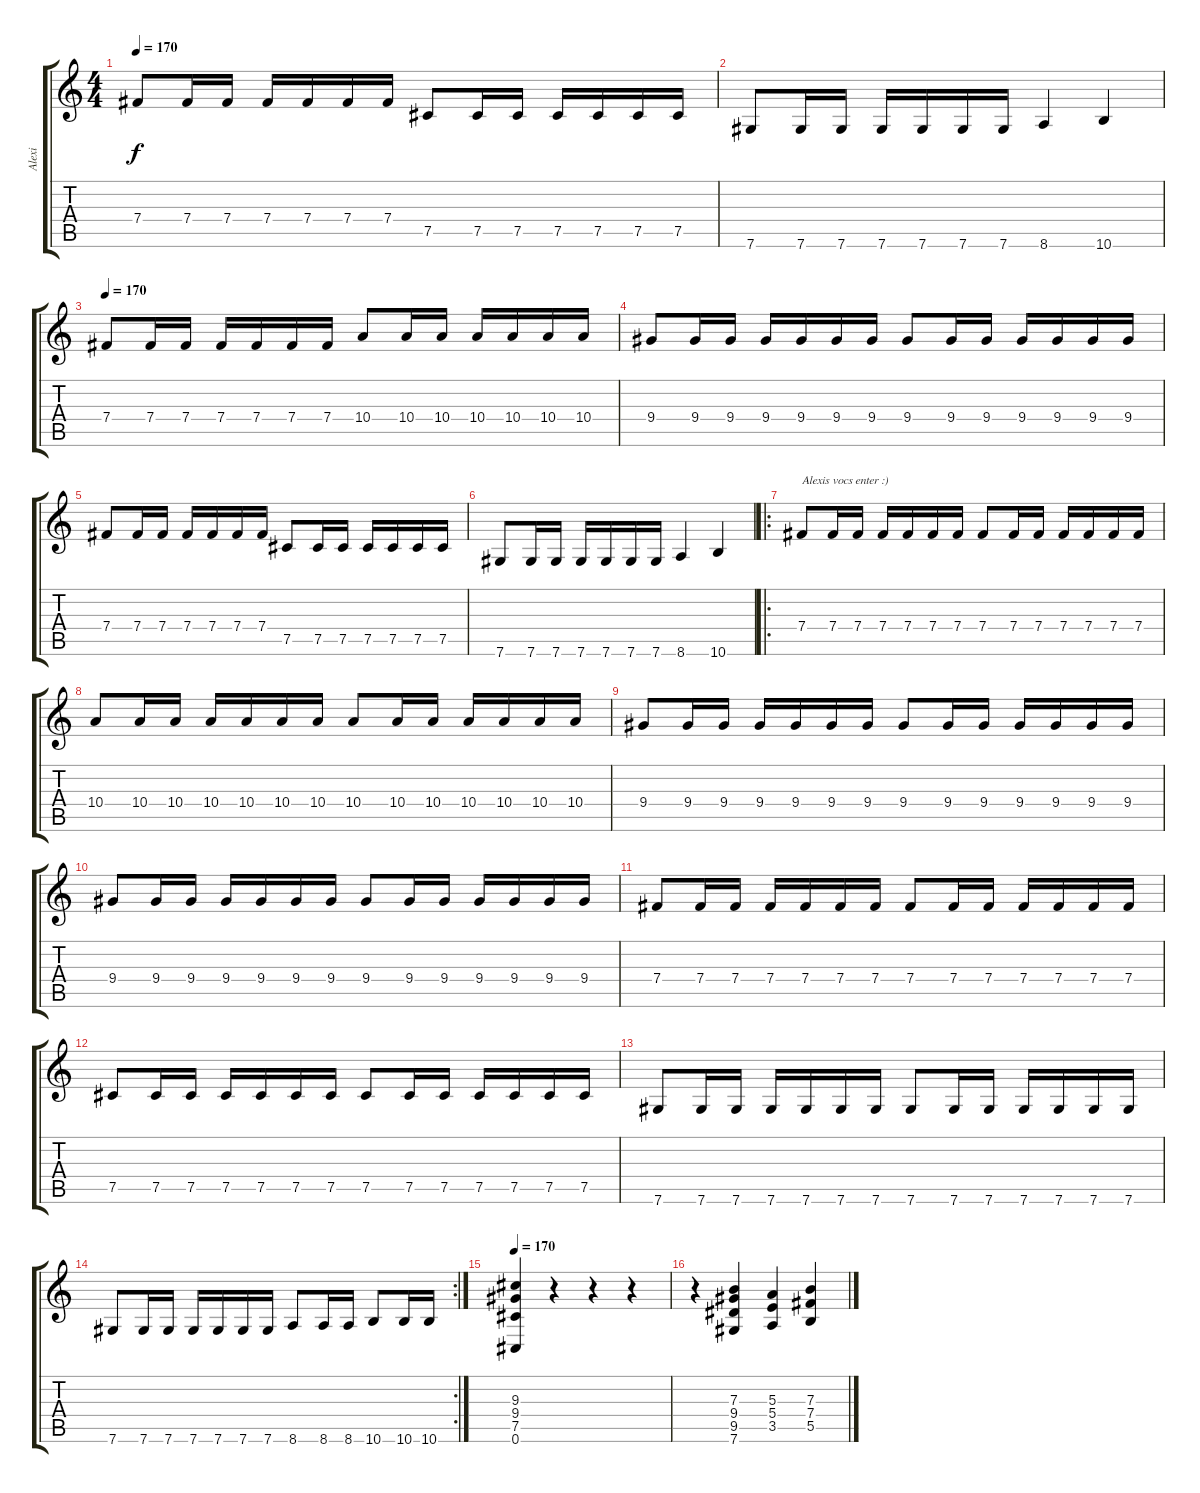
\track ("Alexi" "Alexi") {instrument distortionguitar}
\staff {score tabs}
\tuning (Db4 Ab3 E3 B2 Gb2 Db2) {hide}
\ts (4 4)
\tempo 170
\clef g2
\ks c
7.4.8{dy f} 7.4.16 7.4.16 7.4.16 7.4.16 7.4.16 7.4.16 7.5.8 7.5.16 7.5.16 7.5.16 7.5.16 7.5.16 7.5.16 |
7.6.8 7.6.16 7.6.16 7.6.16 7.6.16 7.6.16 7.6.16 8.6.4 10.6.4 |
\tempo 170
7.4.8 7.4.16 7.4.16 7.4.16 7.4.16 7.4.16 7.4.16 10.4.8 10.4.16 10.4.16 10.4.16 10.4.16 10.4.16 10.4.16 |
9.4.8 9.4.16 9.4.16 9.4.16 9.4.16 9.4.16 9.4.16 9.4.8 9.4.16 9.4.16 9.4.16 9.4.16 9.4.16 9.4.16 |
7.4.8 7.4.16 7.4.16 7.4.16 7.4.16 7.4.16 7.4.16 7.5.8 7.5.16 7.5.16 7.5.16 7.5.16 7.5.16 7.5.16 |
7.6.8 7.6.16 7.6.16 7.6.16 7.6.16 7.6.16 7.6.16 8.6.4 10.6.4 |
\ro
7.4.8{txt "Alexis vocs enter :)"} 7.4.16 7.4.16 7.4.16 7.4.16 7.4.16 7.4.16 7.4.8 7.4.16 7.4.16 7.4.16 7.4.16 7.4.16 7.4.16 |
10.4.8 10.4.16 10.4.16 10.4.16 10.4.16 10.4.16 10.4.16 10.4.8 10.4.16 10.4.16 10.4.16 10.4.16 10.4.16 10.4.16 |
9.4.8 9.4.16 9.4.16 9.4.16 9.4.16 9.4.16 9.4.16 9.4.8 9.4.16 9.4.16 9.4.16 9.4.16 9.4.16 9.4.16 |
9.4.8 9.4.16 9.4.16 9.4.16 9.4.16 9.4.16 9.4.16 9.4.8 9.4.16 9.4.16 9.4.16 9.4.16 9.4.16 9.4.16 |
7.4.8 7.4.16 7.4.16 7.4.16 7.4.16 7.4.16 7.4.16 7.4.8 7.4.16 7.4.16 7.4.16 7.4.16 7.4.16 7.4.16 |
7.5.8 7.5.16 7.5.16 7.5.16 7.5.16 7.5.16 7.5.16 7.5.8 7.5.16 7.5.16 7.5.16 7.5.16 7.5.16 7.5.16 |
7.6.8 7.6.16 7.6.16 7.6.16 7.6.16 7.6.16 7.6.16 7.6.8 7.6.16 7.6.16 7.6.16 7.6.16 7.6.16 7.6.16 |
\rc 2
7.6.8 7.6.16 7.6.16 7.6.16 7.6.16 7.6.16 7.6.16 8.6.8 8.6.16 8.6.16 10.6.8 10.6.16 10.6.16 |
\tempo 170
(9.3 9.4 7.5 0.6).4 r.4 r.4 r.4 |
r.4 (7.3 9.4 9.5 7.6).4 (5.3 5.4 3.5).4 (7.3 7.4 5.5).4
